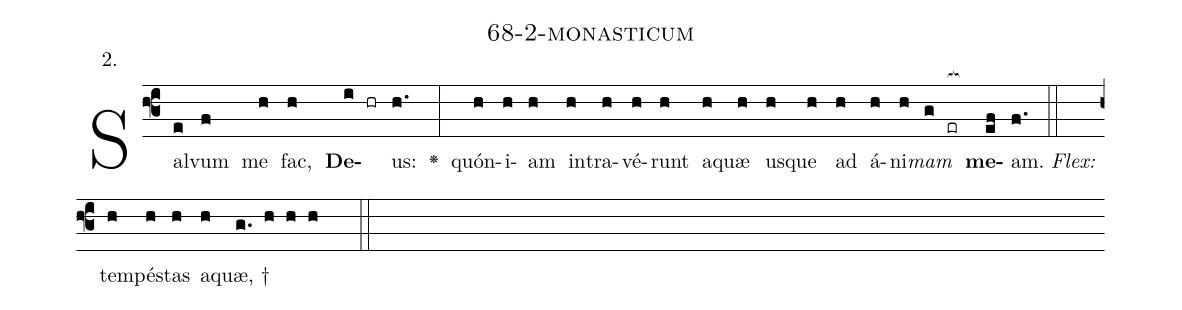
name: 68-2-monasticum;
annotation: 2.;
%%
(f3)Sal(e)vum(f) me(h) fac,(h) <b>De</b>(i hr)us:(h.) <v>\greheightstar</v>(:) quón(h)i(h)am(h) in(h)tra(h)vé(h)runt(h) a(h)quæ(h) us(h)que(h) ad(h) á(h)ni(h)<i>mam</i>(g er[ocb:1{]) <b>me</b>(ef[ocb:0}])am.(f.) (::)
<i>Flex:</i>()  tem(h)pés(h)tas(h) a(h)quæ, †(g. h h h  ::)

%E(h) u(h) o(h) u(g) a(ef) e.(f.) (::)
